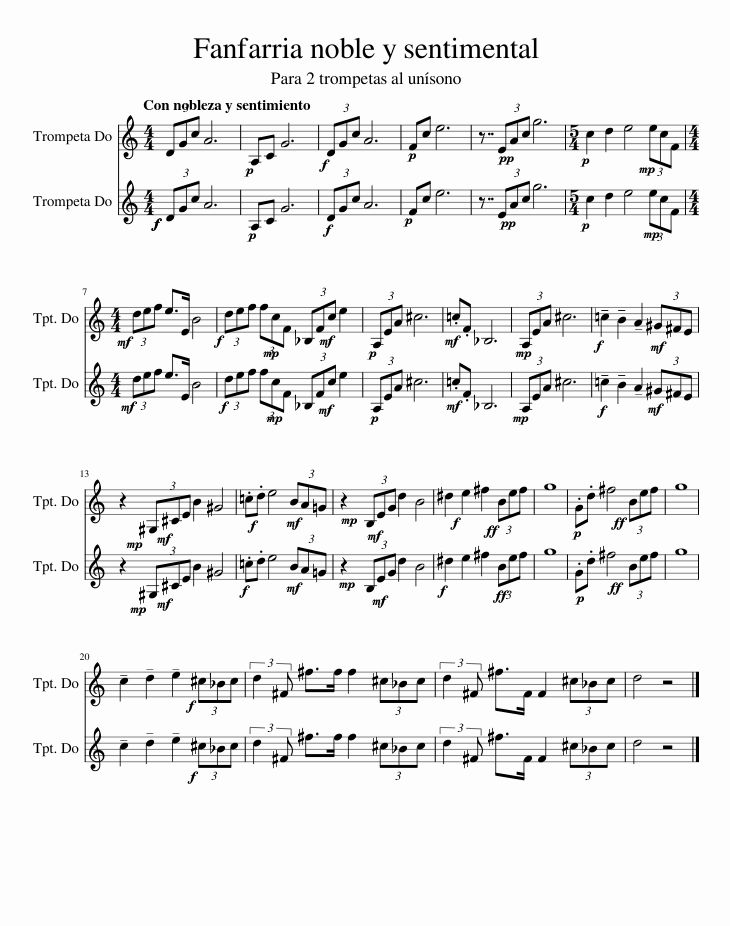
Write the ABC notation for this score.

X:1
%%score 1 2
L:1/8
Q:1/4=88
M:4/4
I:linebreak $
K:C
V:1 treble
V:2 treble
V:1
 (3DGc A6 |!p! A,C G6 |!f! (3DGc A6 |!p! Fc e6 | z4/3!pp! (3EAc g6 | %5
[M:5/4]!p! c2 d2 e4!mp! (3ecF |$[M:4/4]!mf! (3def e>E B4 |!f! (3def!mp! (3fcF (3_B,!mf!Fc e2 |!p! (3A,EA ^c6 |!mf! .=c.F _B,6 | %10
!mp! (3A,EA ^c6 |!f! !tenuto!=c2 !tenuto!B2 !tenuto!A2!mf! (3^G^FE |$ z2!mf! (3^G,^CE B2 ^G4!mp! |!f! .=c.d e4!mf! (3BA=G | z2!mf! (3B,EG d2 B4!mp! | %15
!f! ^d2 e2 ^f2!ff! (3Bef | g8 |!p! .G.d ^f4!ff! (3Bef | g8 |$ !tenuto!c2 !tenuto!d2 !tenuto!e2!f! (3^c_Bc | %20
 (3:2:2d2 ^F ^f>f f2 (3^c_Bc | (3:2:2d2 ^F ^f>F F2 (3^c_Bc | d4 z4 |] %23
V:2
!f!!f! (3DGc A6 |!p! A,C G6 |!f! (3DGc A6 |!p! Fc e6 | z4/3!pp! (3EAc g6 | %5
[M:5/4]!p! c2 d2 e4!mp! (3ecF |$[M:4/4]!mf! (3def e>E B4 |!f! (3def (3f!mp!cF (3_B,!mf!Fc e2 |!p! (3A,EA ^c6 |!mf! .=c.F _B,6 | %10
!mp! (3A,EA ^c6 |!f! !tenuto!=c2 !tenuto!B2 !tenuto!A2!mf! (3^G^FE |$ z2!mf! (3^G,^CE B2 ^G4!mp! |!f! .=c.d e4!mf! (3BA=G |!mp! z2!mf! (3B,EG d2 B4 | %15
!f! ^d2 e2 ^f2!ff! (3Bef | g8 |!p! .G.d ^f4!ff! (3Bef | g8 |$ !tenuto!c2 !tenuto!d2 !tenuto!e2!f! (3^c_Bc | %20
 (3:2:2d2 ^F ^f>f f2 (3^c_Bc | (3:2:2d2 ^F ^f>F F2 (3^c_Bc | d4 z4 |] %23
